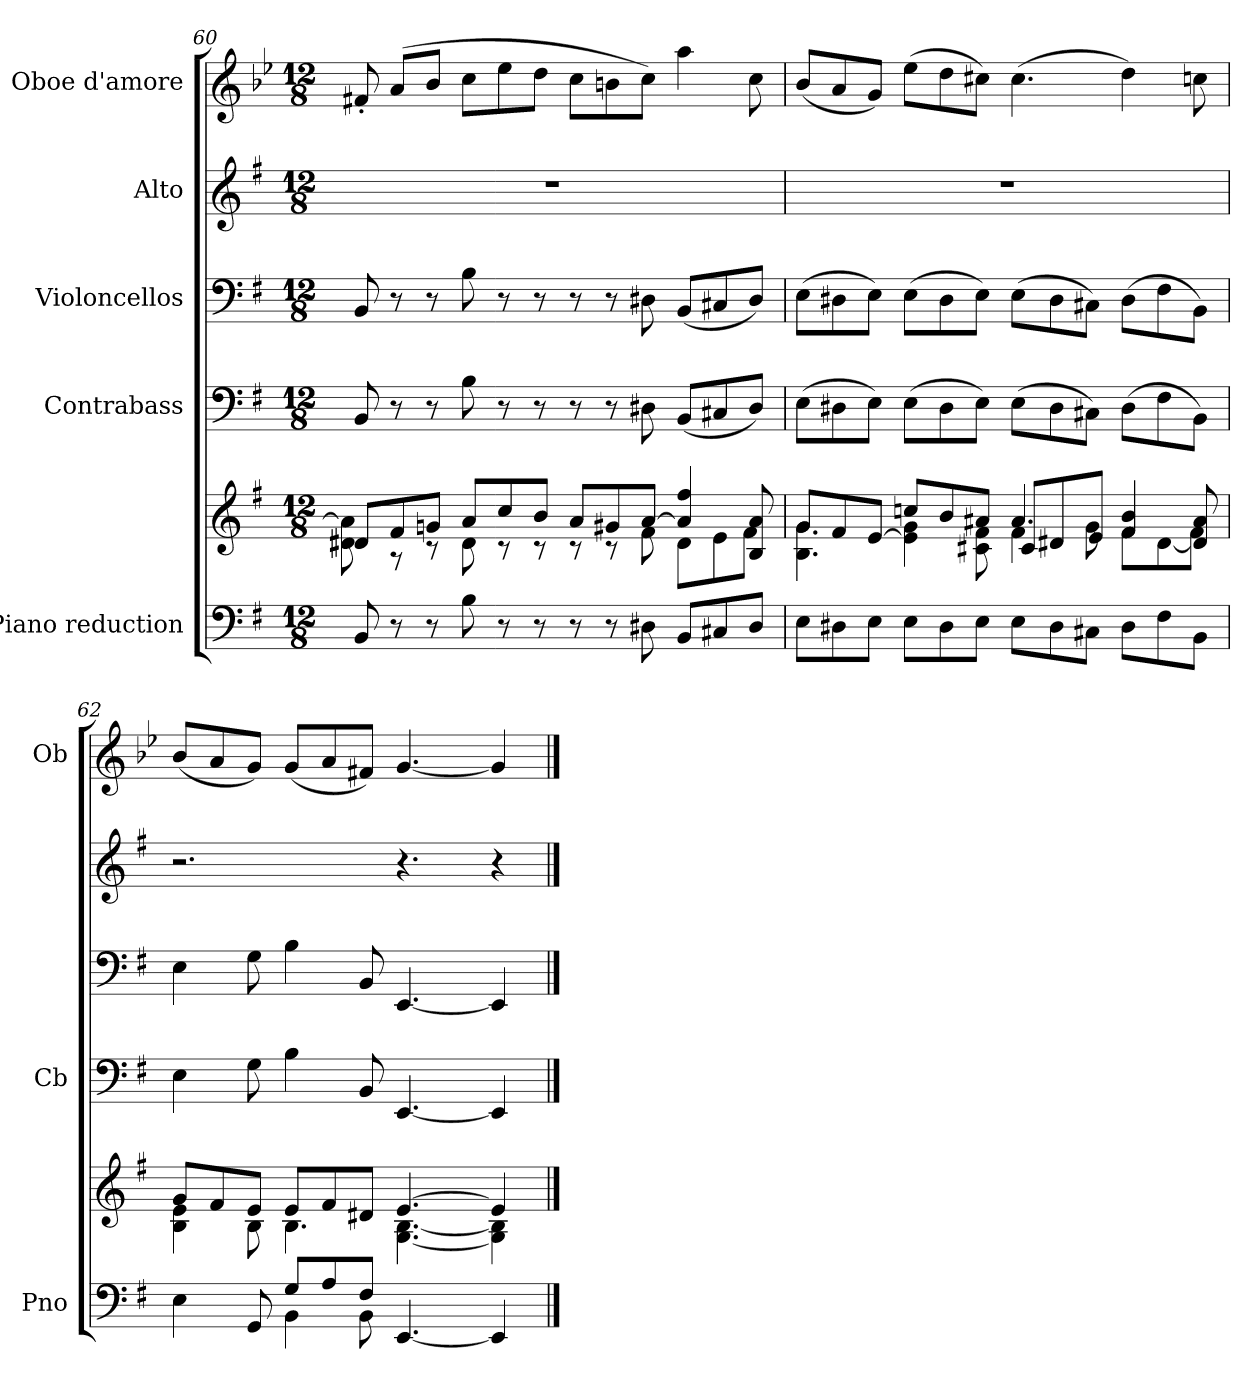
**kern	**kern	**kern	**kern	**kern	**kern
*part5	*part5	*part4	*part3	*part2	*part1
*staff6	*staff5	*staff4	*staff3	*staff2	*staff1
*I"Piano reduction	*	*I"Contrabass	*I"Violoncellos	*I"Alto	*I"Oboe d'amore
*I'Pno	*	*I'Cb	*	*	*I'Ob
*clefF4	*clefG2	*clefF4	*clefF4	*clefG2	*clefG2
*	*	*ITrd7c12	*	*	*ITrd2c3
*k[f#]	*k[f#]	*k[f#]	*k[f#]	*k[f#]	*k[f#]
*M12/8	*M12/8	*M12/8	*M12/8	*M12/8	*M12/8
=60	=60	=60	=60	=60	=60
*	*^	*	*	*	*
8BB/	8d#X/L	8d#\ 8a\]	8BBB/	8BB/	1.r	8d#X'/
8r	8f#/	8r	8r	8r	.	(8f#/L
8r	8gn/J	8r	8r	8r	.	8g/J
8B\	8a/L	8d#\	8BB\	8B\	.	8a\L
8r	8cc/	8r	8r	8r	.	8cc\
8r	8b/J	8r	8r	8r	.	8b\J
8r	8a/L	8r	8r	8r	.	8a\L
8r	8g#X/	8r	8r	8r	.	8g#X\
8D#X\	[8a/J	8f#\	8DD#X\	8D#X\	.	8a\J)
8BB/L	4a/] 4ff#/	8d#\L	(8BBB/L	(8BB/L	.	4ff#\
8C#X/	.	8e\	8CC#X/	8C#X/	.	.
8D#/J	8B/ 8a/	8f#\J	8DD#/J)	8D#/J)	.	8a\
!!LO:LB:g=z
=61	=61	=61	=61	=61	=61	=61
*	*	*^	*	*	*	*
8E\L	8g/L	4.B\ 4.g\	4.ryy	(8EE\L	(8E\L	1.r	(8g/L
8D#X\	8f#/	.	.	8DD#X\	8D#X\	.	8f#/
8E\J	[<8e/J	.	.	8EE\J)	8E\J)	.	8e/J)
8E\L	8ccn/L	4e\] 4g\	4.ryy	(8EE\L	(8E\L	.	(8cc\L
8D#\	8b/	.	.	8DD#\	8D#\	.	8b\
8E\J	8a#X/J	8c#X\ 8f#\	.	8EE\J)	8E\J)	.	8a#X\J)
8E\L	4.a#/	4f#\	8c#/L	(8EE\L	(8E\L	.	(4.a#\
8D#\	.	.	8d#X/	8DD#\	8D#\	.	.
8C#X\J	.	8g\	8e/J	8CC#X\J)	8C#X\J)	.	.
8D#\L	4f#/ 4b/	8f#\L	4.ryy	(8DD#\L	(8D#\L	.	4b\)
8F#\	.	[8d#\	.	8FF#\	8F#\	.	.
8BB\J	8d#/] 8a#/	8f#\J	.	8BBB\J)	8BB\J)	.	8an\
*	*	*v	*v	*	*	*	*
=62	=62	=62	=62	=62	=62	=62
*^	*	*	*	*	*	*
4E\	4.ryy	8g/L	4B\ 4e\	4EE\	4E\	2.r	(8g/L
.	.	8f#/	.	.	.	.	8f#/
8GG/	.	8e/J	8B\	8GG\	8G\	.	8e/J)
8G/L	4BB\	8e/L	4.B\	4BB\	4B\	.	(8e/L
8A/	.	8f#/	.	.	.	.	8f#/
8F#/J	8BB\	8d#X/J	.	8BBB/	8BB/	.	8d#X/J)
[<4.EE/	8ryy	[4.e/	[4.G\ [4.B\	[4.EEE/	[4.EE/	4.r	[4.e/
.	2ryy	.	.	.	.	.	.
4EE/]	.	4e/]	4G\] 4B\]	4EEE/]	4EE/]	4r	4e/]
*v	*v	*	*	*	*	*	*
*	*v	*v	*	*	*	*
==	==	==	==	==	==
*-	*-	*-	*-	*-	*-
